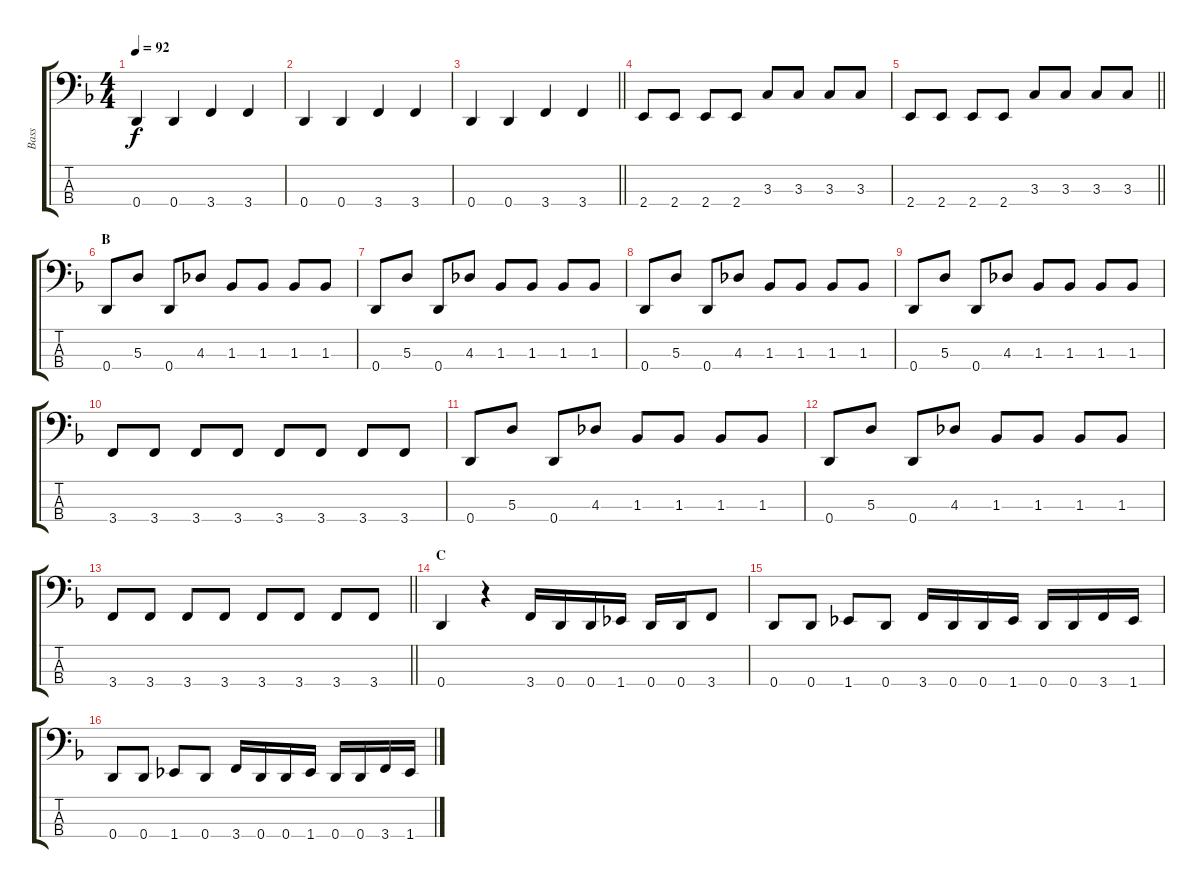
\track ("Bass" "Bass") {instrument electricbassfinger}
\staff {score tabs}
\tuning (G2 D2 A1 D1) {hide}
\ts (4 4)
\tempo 92
\clef f4
\ks f
0.4.4{dy f} 0.4.4 3.4.4 3.4.4 |
0.4.4 0.4.4 3.4.4 3.4.4 |
\barLineRight lightlight
0.4.4 0.4.4 3.4.4 3.4.4 |
\section ("" "")
2.4.8 2.4.8 2.4.8 2.4.8 3.3.8 3.3.8 3.3.8 3.3.8 |
\barLineRight lightlight
2.4.8 2.4.8 2.4.8 2.4.8 3.3.8 3.3.8 3.3.8 3.3.8 |
\section ("" "B")
0.4.8 5.3.8 0.4.8 4.3.8 1.3.8 1.3.8 1.3.8 1.3.8 |
0.4.8 5.3.8 0.4.8 4.3.8 1.3.8 1.3.8 1.3.8 1.3.8 |
0.4.8 5.3.8 0.4.8 4.3.8 1.3.8 1.3.8 1.3.8 1.3.8 |
0.4.8 5.3.8 0.4.8 4.3.8 1.3.8 1.3.8 1.3.8 1.3.8 |
3.4.8 3.4.8 3.4.8 3.4.8 3.4.8 3.4.8 3.4.8 3.4.8 |
0.4.8 5.3.8 0.4.8 4.3.8 1.3.8 1.3.8 1.3.8 1.3.8 |
0.4.8 5.3.8 0.4.8 4.3.8 1.3.8 1.3.8 1.3.8 1.3.8 |
\barLineRight lightlight
3.4.8 3.4.8 3.4.8 3.4.8 3.4.8 3.4.8 3.4.8 3.4.8 |
\section ("" "C")
0.4.4 r.4 3.4.16 0.4.16 0.4.16 1.4.16 0.4.16 0.4.16 3.4.8 |
0.4.8 0.4.8 1.4.8 0.4.8 3.4.16 0.4.16 0.4.16 1.4.16 0.4.16 0.4.16 3.4.16 1.4.16 |
0.4.8 0.4.8 1.4.8 0.4.8 3.4.16 0.4.16 0.4.16 1.4.16 0.4.16 0.4.16 3.4.16 1.4.16
